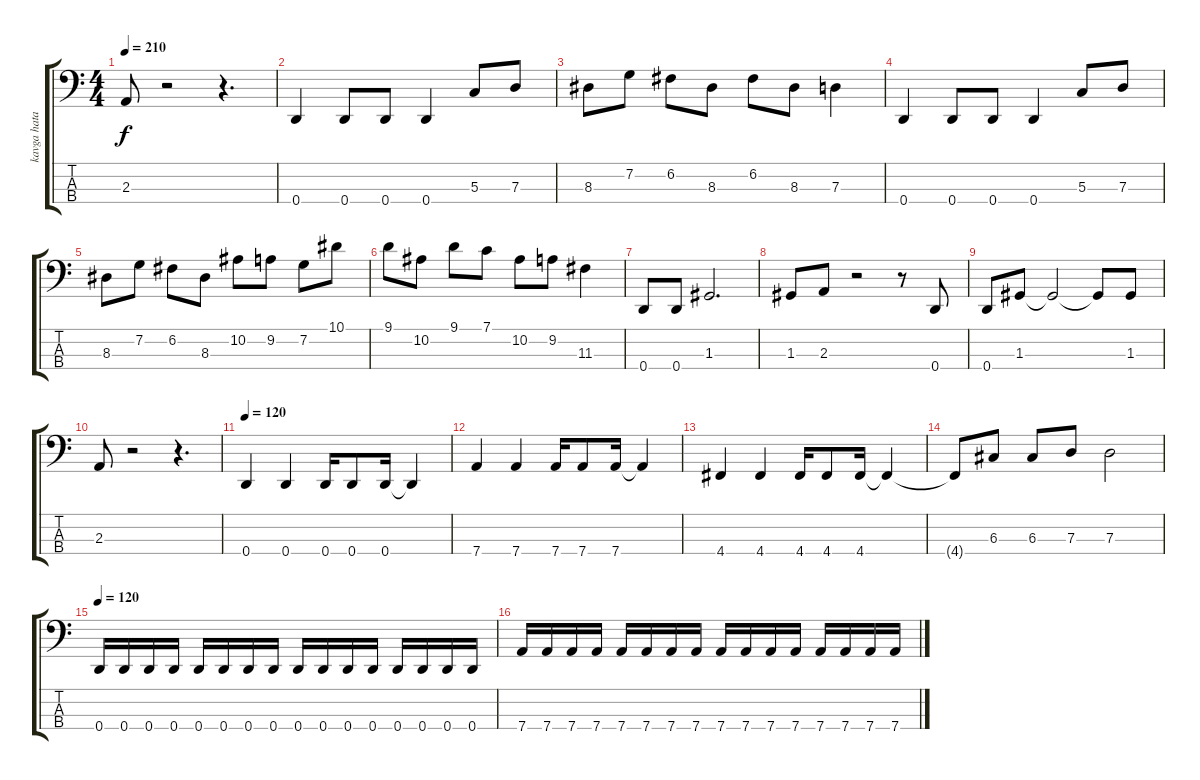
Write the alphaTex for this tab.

\track ("kavga hatalı sollamadan" "kavga hata") {instrument electricbassfinger}
\staff {score tabs}
\tuning (F2 C2 G1 D1) {hide}
\ts (4 4)
\tempo 210
\clef f4
\ks c
2.3.8{dy f} r.2 r.4{d} |
0.4.4 0.4.8 0.4.8 0.4.4 5.3.8 7.3.8 |
8.3.8 7.2.8 6.2.8 8.3.8 6.2.8 8.3.8 7.3.4 |
0.4.4 0.4.8 0.4.8 0.4.4 5.3.8 7.3.8 |
8.3.8 7.2.8 6.2.8 8.3.8 10.2.8 9.2.8 7.2.8 10.1.8 |
9.1.8 10.2.8 9.1.8 7.1.8 10.2.8 9.2.8 11.3.4 |
0.4.8 0.4.8 1.3.2{d} |
1.3.8 2.3.8 r.2 r.8 0.4.8 |
0.4.8 1.3.8 1.3{t}.2 1.3{t}.8 1.3.8 |
2.3.8 r.2 r.4{d} |
\tempo 120
0.4.4 0.4.4 0.4.16 0.4.8 0.4.16 0.4{t}.4 |
7.4.4 7.4.4 7.4.16 7.4.8 7.4.16 7.4{t}.4 |
4.4.4 4.4.4 4.4.16 4.4.8 4.4.16 4.4{t}.4 |
4.4{t}.8 6.3.8 6.3.8 7.3.8 7.3.2 |
\tempo 120
0.4.16 0.4.16 0.4.16 0.4.16 0.4.16 0.4.16 0.4.16 0.4.16 0.4.16 0.4.16 0.4.16 0.4.16 0.4.16 0.4.16 0.4.16 0.4.16 |
7.4.16 7.4.16 7.4.16 7.4.16 7.4.16 7.4.16 7.4.16 7.4.16 7.4.16 7.4.16 7.4.16 7.4.16 7.4.16 7.4.16 7.4.16 7.4.16
